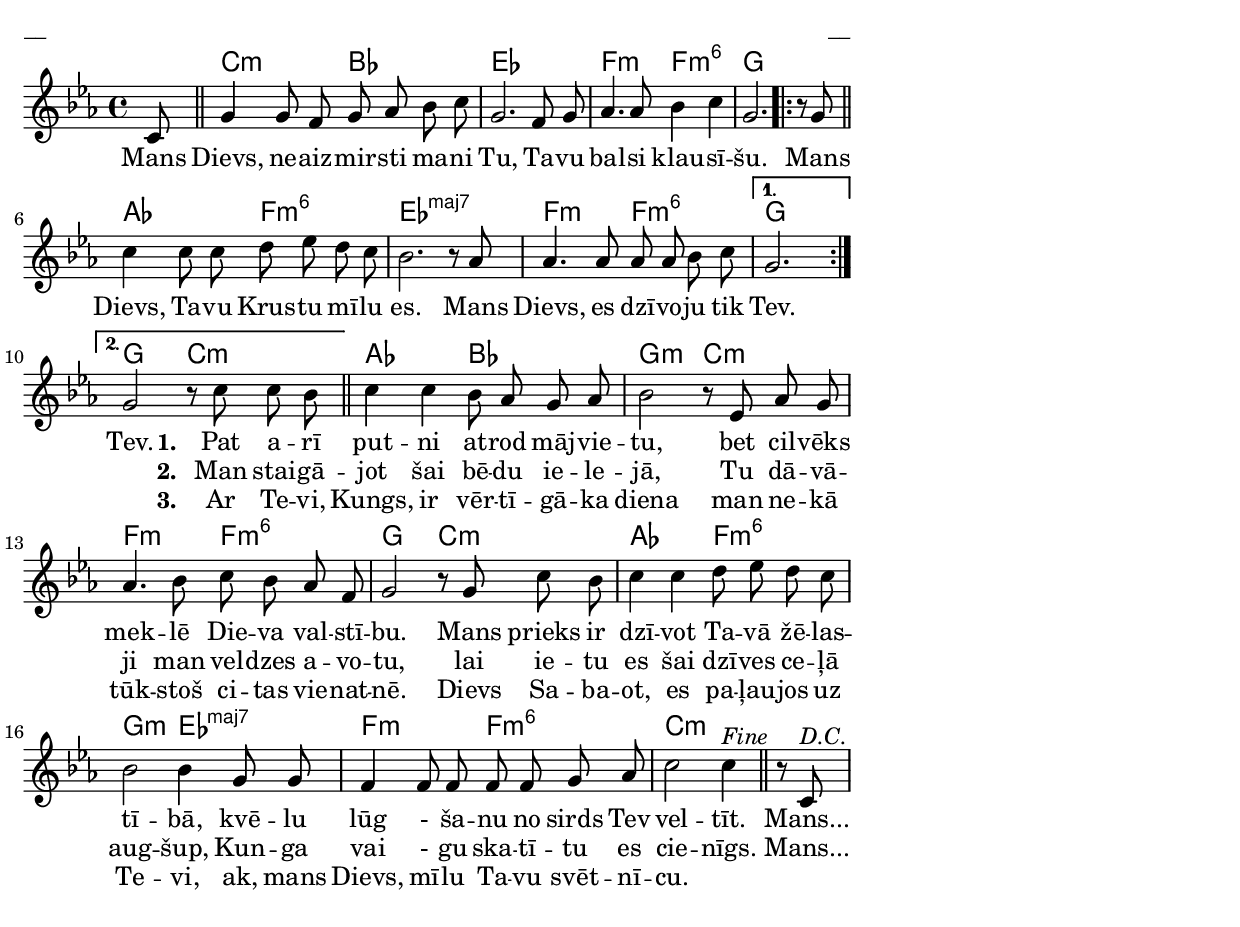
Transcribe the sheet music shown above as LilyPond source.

\version "2.13.18"

\paper {
line-width = 14\cm
left-margin = 0.4\cm
between-system-padding = 0.1\cm
between-system-space = 0.1\cm
}

\layout {
indent = #0
ragged-last = ##f
}

chordsA = \chordmode {
\set majorSevenSymbol = \markup { maj7 }
s8 c2:min bes es1 f2:min f:min6 g1 s4 as2 f:min6 es1:maj f2:min f:min6 g2. s4 g2
c2:min as bes g:min c:min f:min f:min6 g c:min as f:min6 g:min es:maj f:min f:min6 c2.:min
}

voiceA = \relative c' {
\clef "treble"
\key c \minor
\time 4/4
\partial 8

c8 \bar"||" g'4 g8 f g as bes c | g2. f8 g | as4. as8 bes4 c | g2. s4
\repeat volta 2 { \partial 4 r8 g \bar"||" c4 c8 c d es d c | bes2. r8 as | as4. as8 as as bes c }
\alternative {
  { g2. s4}
  { g2 r8 c c bes \bar"||" }
}
c4 c bes8 as g as | bes2 r8 es, as g | as4. bes8 c bes as f | g2 r8 g c bes |
c4 c d8 es d c | bes2 bes4 g8 g | f4 f8 f f f g as | c2 c4^\markup {\italic Fine} \bar"||" r8 c,^\markup {\italic D.C.}
}

lyricA = \lyricmode {
Mans Dievs, ne -- aiz -- mir -- sti ma -- ni Tu, Ta -- vu bal -- si klau -- sī -- šu.
Mans Dievs, Ta -- vu Krus -- tu mī -- lu es. Mans Dievs, es dzī -- vo -- ju tik Tev. Tev.
\set stanza = "1. " Pat a -- rī put -- ni at -- rod māj -- vie -- tu, bet cil -- vēks mek -- lē Die -- va val -- stī -- bu.
Mans prieks ir dzī -- vot Ta -- vā žē -- las -- tī -- bā, kvē -- lu lūg - ša -- nu no sirds Tev vel -- tīt. Mans...
}
lyricB = \lyricmode {
_ _ _ _ _ _ _ _ _ _ _ _ _ _ _ _ _ _ _ _ _ _ _ _ _ _ _ _ _ _ _ _ _ _ 
\set stanza = "2. "
Man stai -- gā -- jot šai bē -- du ie -- le  -- jā, Tu dā -- vā -- ji man vel -- dzes a -- vo -- tu,
lai ie -- tu es šai dzī -- ves ce -- ļā aug -- šup, Kun -- ga vai - gu ska -- tī -- tu es cie -- nīgs. Mans...
}
lyricC = \lyricmode {
_ _ _ _ _ _ _ _ _ _ _ _ _ _ _ _ _ _ _ _ _ _ _ _ _ _ _ _ _ _ _ _ _ _ 
\set stanza = "3. "
Ar Te -- vi, Kungs, ir vēr -- tī -- gā -- ka diena man ne -- kā tūk -- stoš ci -- tas vie -- nat -- nē. 
Dievs Sa -- ba -- ot, es pa -- ļau -- jos uz Te -- vi, ak, mans Dievs, mī -- lu Ta -- vu svēt -- nī -- cu.
}

fullScore = <<
\new ChordNames { \chordsA }
\new Staff {
<<
\new Voice = "voiceA" { \oneVoice \autoBeamOff \voiceA }
\lyricsto "voiceA" \new Lyrics \lyricA
\lyricsto "voiceA" \new Lyrics \lyricB
\lyricsto "voiceA" \new Lyrics \lyricC
>>
}
>>


\score {
\fullScore
\header { piece = "__" opus = "__" }
}
\markup { \with-color #(x11-color 'white) \sans \smaller "aaa" }
\score {
\unfoldRepeats
\fullScore
\midi {
\context { \Staff \remove "Staff_performer" }
\context { \Voice \consists "Staff_performer" }
}
}


